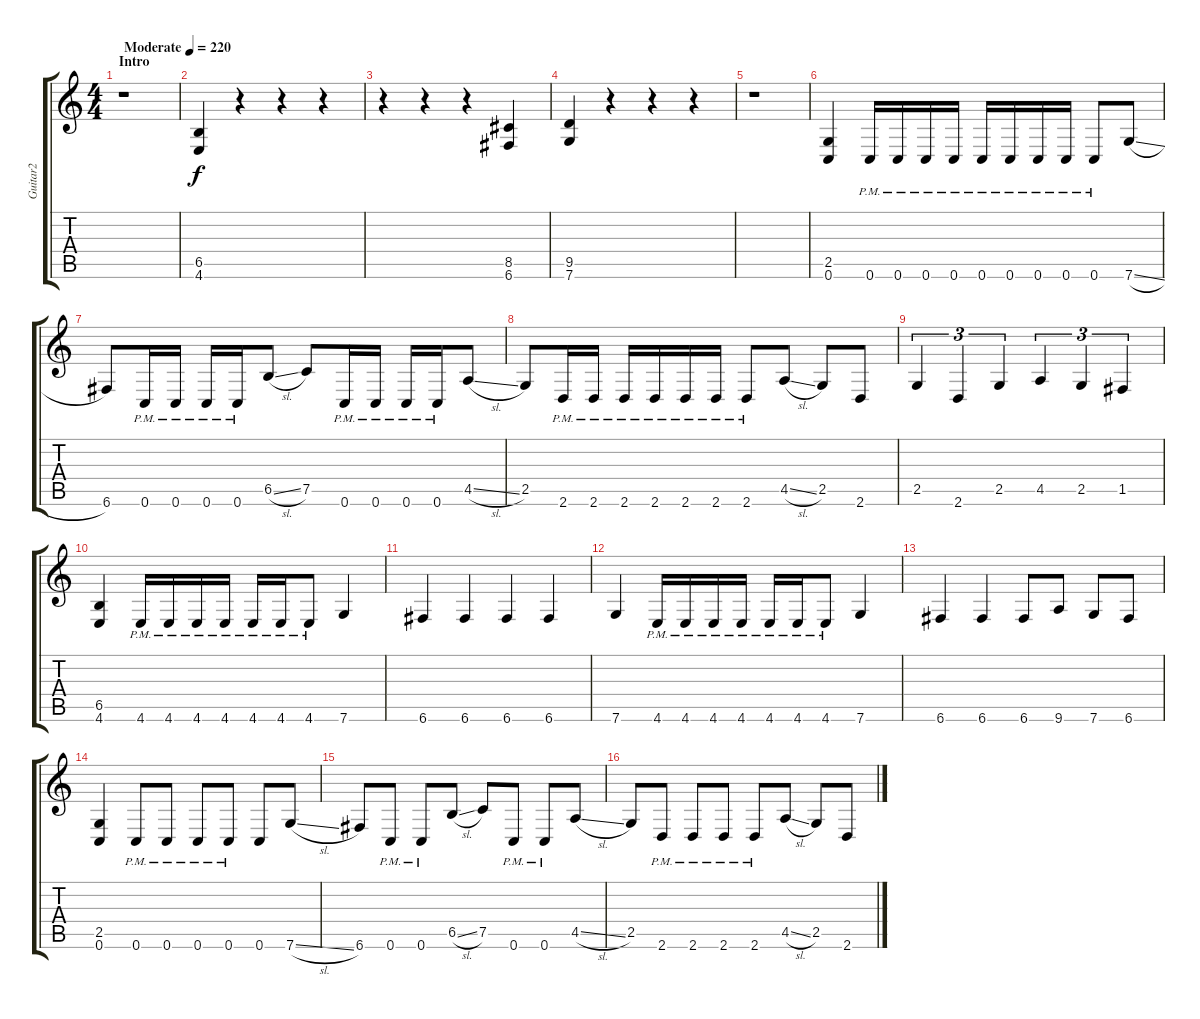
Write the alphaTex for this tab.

\track ("Guitar2" "Guitar2") {instrument distortionguitar}
\staff {score tabs}
\tuning (C4 G3 Eb3 Bb2 F2 C2) {hide}
\ts (4 4)
\section ("" "Intro")
\tempo (220 "Moderate")
\clef g2
\ks c
r.1{dy f instrument distortionguitar} |
(6.5 4.6).4 r.4 r.4 r.4 |
r.4 r.4 r.4 (8.5 6.6).4 |
(9.5 7.6).4 r.4 r.4 r.4 |
r.1 |
(2.5 0.6).4 0.6{pm}.16 0.6{pm}.16 0.6{pm}.16 0.6{pm}.16 0.6{pm}.16 0.6{pm}.16 0.6{pm}.16 0.6{pm}.16 0.6{pm}.8 7.6{sl}.8 |
6.6.8 0.6{pm}.16 0.6{pm}.16 0.6{pm}.16 0.6{pm}.16 6.5{sl}.8 7.5.8 0.6{pm}.16 0.6{pm}.16 0.6{pm}.16 0.6{pm}.16 4.5{sl}.8 |
2.5.8 2.6{pm}.16 2.6{pm}.16 2.6{pm}.16 2.6{pm}.16 2.6{pm}.16 2.6{pm}.16 2.6{pm}.8 4.5{sl}.8 2.5.8 2.6.8 |
2.5.4{tu (3 2)} 2.6.4{tu (3 2)} 2.5.4{tu (3 2)} 4.5.4{tu (3 2)} 2.5.4{tu (3 2)} 1.5.4{tu (3 2)} |
(6.5 4.6).4 4.6{pm}.16 4.6{pm}.16 4.6{pm}.16 4.6{pm}.16 4.6{pm}.16 4.6{pm}.16 4.6{pm}.8 7.6.4 |
6.6.4 6.6.4 6.6.4 6.6.4 |
7.6.4 4.6{pm}.16 4.6{pm}.16 4.6{pm}.16 4.6{pm}.16 4.6{pm}.16 4.6{pm}.16 4.6{pm}.8 7.6.4 |
6.6.4 6.6.4 6.6.8 9.6.8 7.6.8 6.6.8 |
(2.5 0.6).4 0.6{pm}.8 0.6{pm}.8 0.6{pm}.8 0.6{pm}.8 0.6.8 7.6{sl}.8 |
6.6.8 0.6{pm}.8 0.6{pm}.8 6.5{sl}.8 7.5.8 0.6{pm}.8 0.6{pm}.8 4.5{sl}.8 |
2.5.8 2.6{pm}.8 2.6{pm}.8 2.6{pm}.8 2.6{pm}.8 4.5{sl}.8 2.5.8 2.6.8
